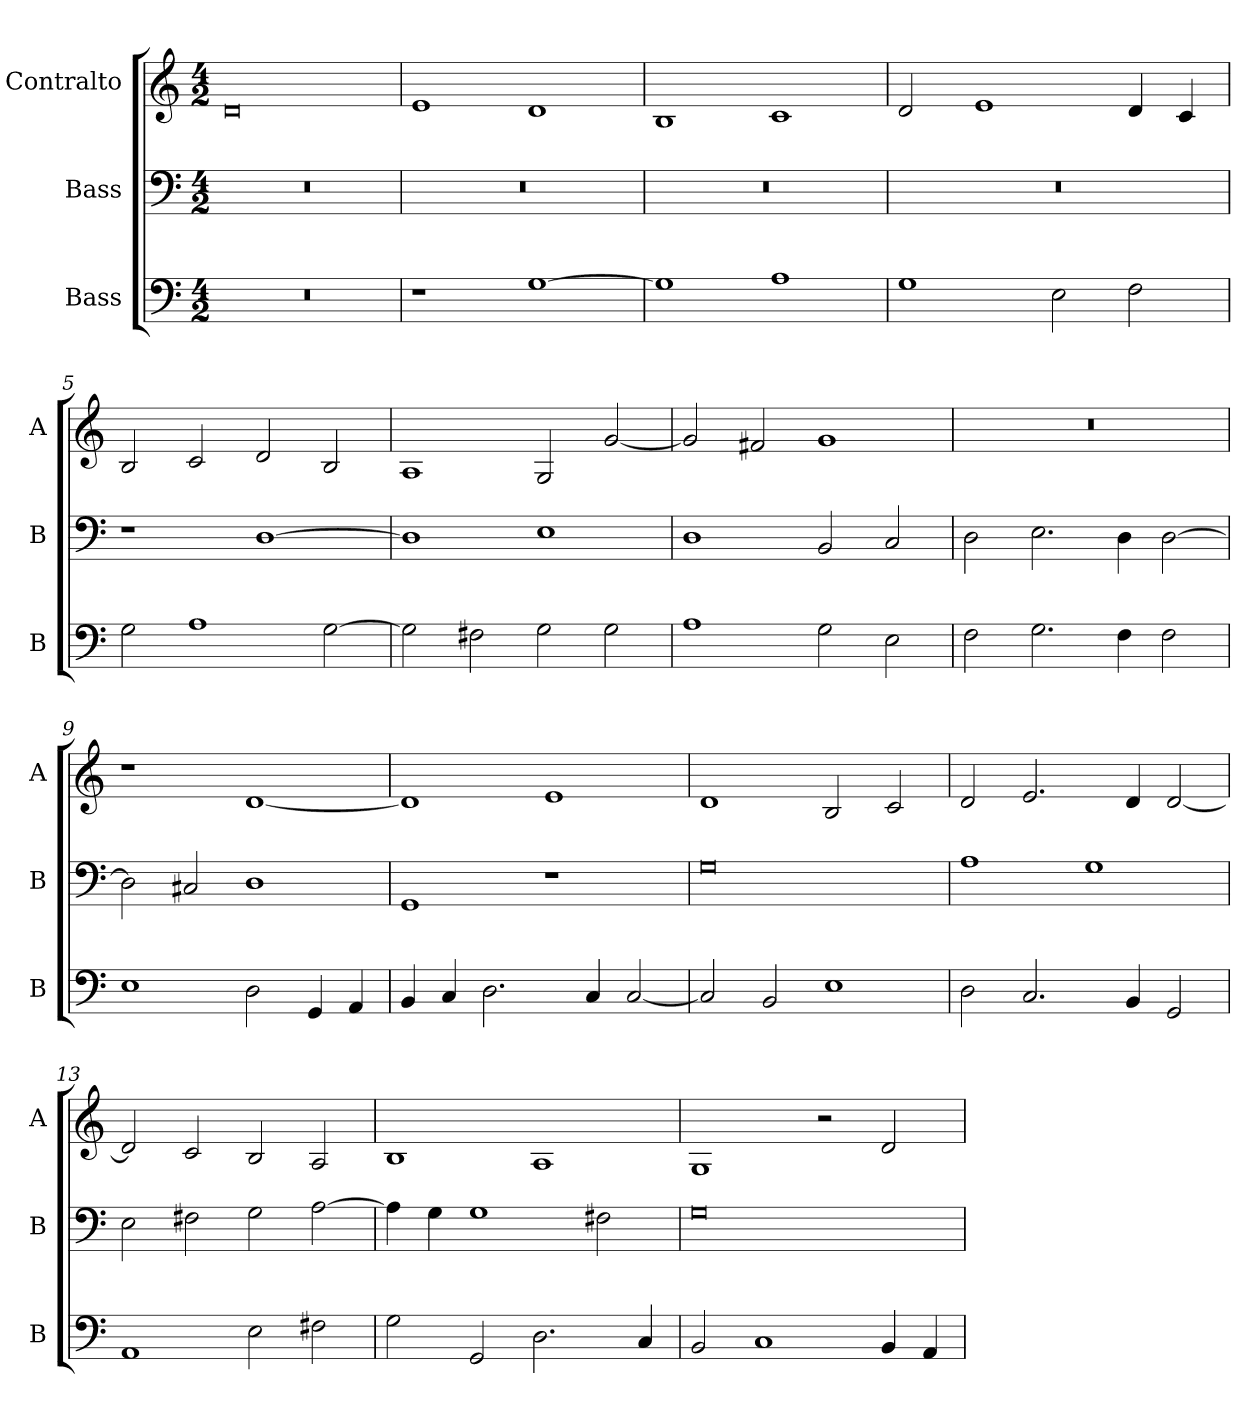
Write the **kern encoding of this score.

**kern	**kern	**kern
*part3	*part2	*part1
*staff3	*staff2	*staff1
*I"Bass	*I"Bass	*I"Contralto
*I'B	*I'B	*I'A
*clefF4	*clefF4	*clefG2
*k[]	*k[]	*k[]
*G:mix	*G:mix	*G:mix
*M4/2	*M4/2	*M4/2
=1	=1	=1
0r	0r	0d
=2	=2	=2
1r	0r	1e
[1G	.	1d
=3	=3	=3
1G]	0r	1B
1A	.	1c
=4	=4	=4
1G	0r	2d
.	.	1e
2E	.	.
2F	.	4d
.	.	4c
=5	=5	=5
2G	1r	2B
1A	.	2c
.	[1D	2d
[2G	.	2B
=6	=6	=6
2G]	1D]	1A
2F#X	.	.
2G	1E	2G
2G	.	[2g
=7	=7	=7
1A	1D	2g]
.	.	2f#X
2G	2BB	1g
2E	2C	.
=8	=8	=8
2F	2D	0r
2.G	2.E	.
4F	4D	.
2F	[2D	.
=9	=9	=9
1E	2D]	1r
.	2C#X	.
2D	1D	[1d
4GG	.	.
4AA	.	.
=10	=10	=10
4BB	1GG	1d]
4C	.	.
2.D	.	.
.	1r	1e
4C	.	.
[2C	.	.
=11	=11	=11
2C]	0G	1d
2BB	.	.
1E	.	2B
.	.	2c
=12	=12	=12
2D	1A	2d
2.C	.	2.e
.	1G	.
4BB	.	4d
2GG	.	[2d
=13	=13	=13
1AA	2E	2d]
.	2F#X	2c
2E	2G	2B
2F#X	[2A	2A
=14	=14	=14
2G	4A]	1B
.	4G	.
2GG	1G	.
2.D	.	1A
.	2F#X	.
4C	.	.
=15	=15	=15
2BB	0G	1G
1C	.	.
.	.	2r
4BB	.	2d
4AA	.	.
=	=	=
*-	*-	*-
